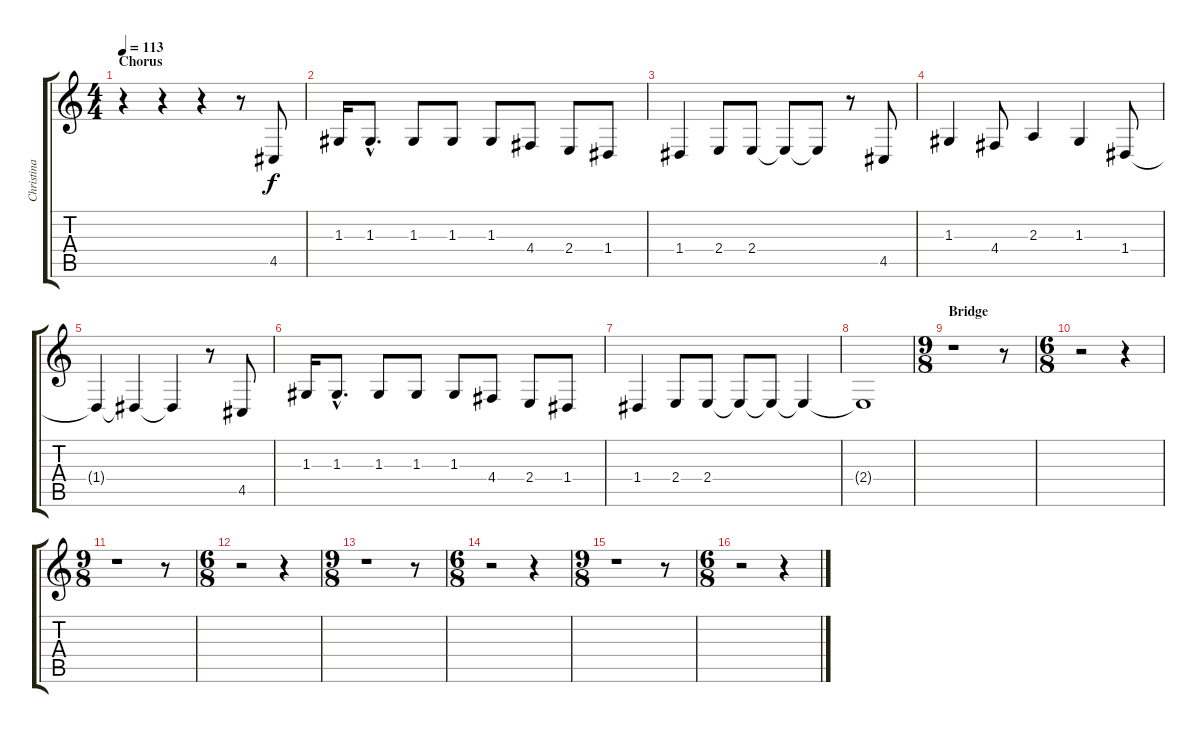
\track ("Christina" "Christina") {instrument trombone}
\staff {score tabs}
\tuning (E4 B3 G3 D3 A2 E2) {hide}
\ts (4 4)
\section ("" "Chorus")
\tempo 113
\clef g2
\ks c
r.4{dy f} r.4 r.4 r.8 4.5.8 |
1.3.16 1.3{hac}.8{d} 1.3.8 1.3.8 1.3.8 4.4.8 2.4.8 1.4.8 |
1.4.4 2.4.8 2.4.8 2.4{t}.8 2.4{t}.8 r.8 4.5.8 |
1.3.4 4.4.8 2.3.4 1.3.4 1.4.8 |
1.4{t}.4 1.4{t}.4 1.4{t}.4 r.8 4.5.8 |
1.3.16 1.3{hac}.8{d} 1.3.8 1.3.8 1.3.8 4.4.8 2.4.8 1.4.8 |
1.4.4 2.4.8 2.4.8 2.4{t}.8 2.4{t}.8 2.4{t}.4 |
2.4{t}.1 |
\ts (9 8)
\section ("" "Bridge")
r.1 r.8 |
\ts (6 8)
r.2 r.4 |
\ts (9 8)
r.1 r.8 |
\ts (6 8)
r.2 r.4 |
\ts (9 8)
r.1 r.8 |
\ts (6 8)
r.2 r.4 |
\ts (9 8)
r.1 r.8 |
\ts (6 8)
r.2 r.4
